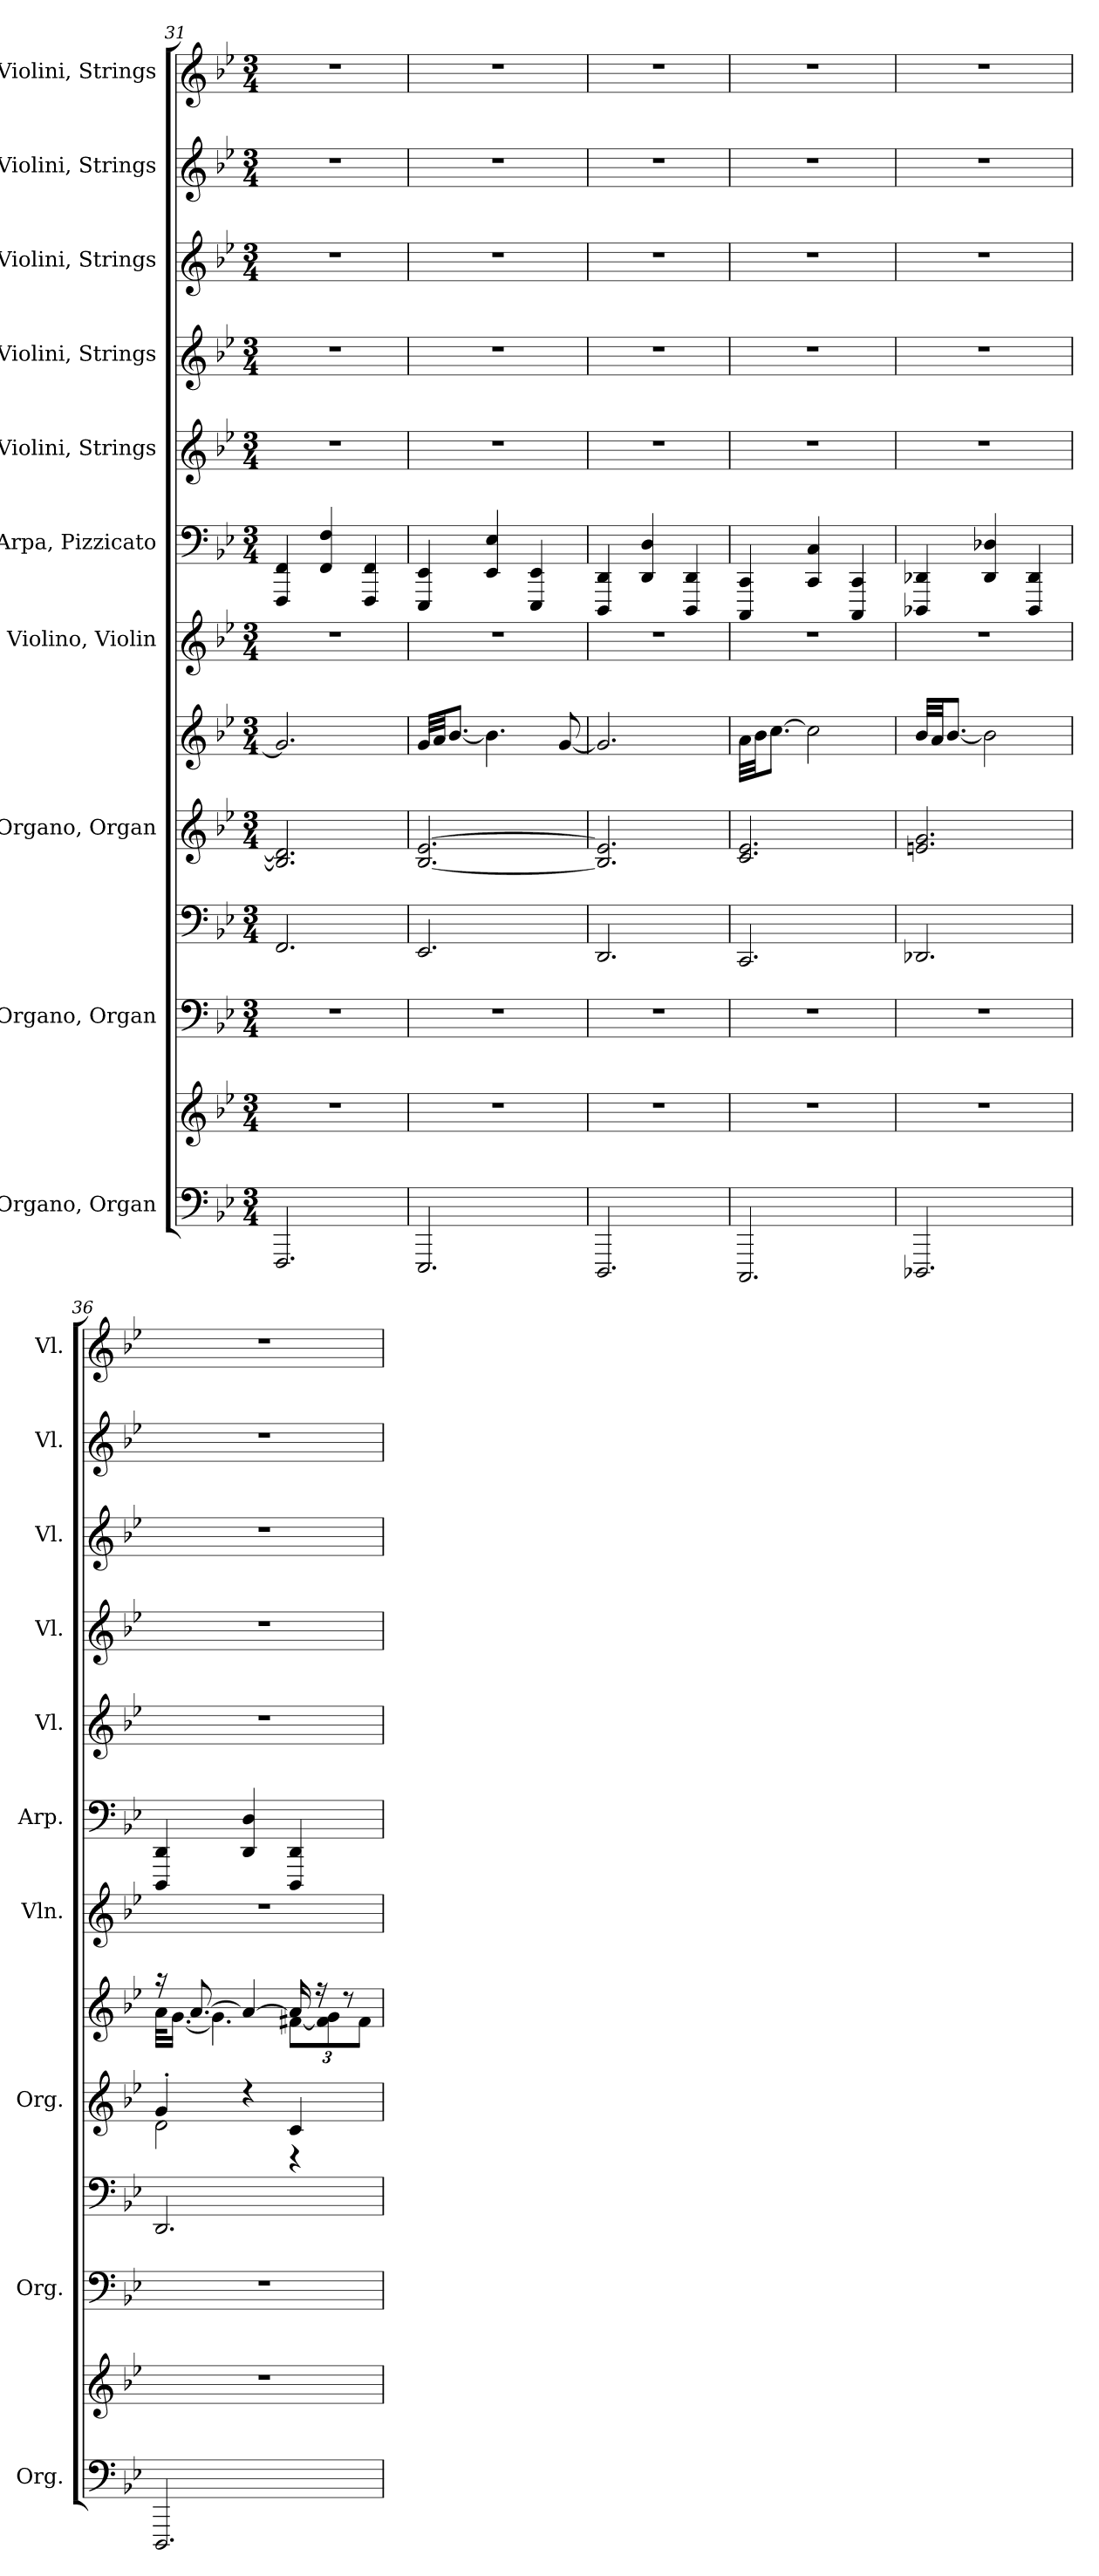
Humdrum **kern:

**kern	**kern	**kern	**kern	**kern	**kern	**kern	**kern	**kern	**kern	**kern	**kern	**kern
*part10	*part10	*part9	*part9	*part8	*part8	*part7	*part6	*part5	*part4	*part3	*part2	*part1
*staff13	*staff12	*staff11	*staff10	*staff9	*staff8	*staff7	*staff6	*staff5	*staff4	*staff3	*staff2	*staff1
*I"Organo, Organ	*	*I"Organo, Organ	*	*I"Organo, Organ	*	*I"Violino, Violin	*I"Arpa, Pizzicato	*I"Violini, Strings	*I"Violini, Strings	*I"Violini, Strings	*I"Violini, Strings	*I"Violini, Strings
*I'Org.	*	*I'Org.	*	*I'Org.	*	*I'Vln.	*I'Arp.	*I'Vl.	*I'Vl.	*I'Vl.	*I'Vl.	*I'Vl.
*clefF4	*clefG2	*clefF4	*clefF4	*clefG2	*clefG2	*clefG2	*clefF4	*clefG2	*clefG2	*clefG2	*clefG2	*clefG2
*k[b-e-]	*k[b-e-]	*k[b-e-]	*k[b-e-]	*k[b-e-]	*k[b-e-]	*k[b-e-]	*k[b-e-]	*k[b-e-]	*k[b-e-]	*k[b-e-]	*k[b-e-]	*k[b-e-]
*M3/4	*M3/4	*M3/4	*M3/4	*M3/4	*M3/4	*M3/4	*M3/4	*M3/4	*M3/4	*M3/4	*M3/4	*M3/4
=31	=31	=31	=31	=31	=31	=31	=31	=31	=31	=31	=31	=31
2.FFF/	2.r	2.r	2.FF/	2.B-/] 2.d/]	2.g/]	2.r	4FFF/ 4FF/	2.r	2.r	2.r	2.r	2.r
.	.	.	.	.	.	.	4FF/ 4F/	.	.	.	.	.
.	.	.	.	.	.	.	4FFF/ 4FF/	.	.	.	.	.
=32	=32	=32	=32	=32	=32	=32	=32	=32	=32	=32	=32	=32
2.EEE-/	2.r	2.r	2.EE-/	[2.B-/ [2.e-/	32g/LLL	2.r	4EEE-/ 4EE-/	2.r	2.r	2.r	2.r	2.r
.	.	.	.	.	32a/JJ	.	.	.	.	.	.	.
.	.	.	.	.	[8.b-/J	.	.	.	.	.	.	.
.	.	.	.	.	4.b-\]	.	4EE-/ 4E-/	.	.	.	.	.
.	.	.	.	.	.	.	4EEE-/ 4EE-/	.	.	.	.	.
.	.	.	.	.	[8g/	.	.	.	.	.	.	.
=33	=33	=33	=33	=33	=33	=33	=33	=33	=33	=33	=33	=33
2.DDD/	2.r	2.r	2.DD/	2.B-/] 2.e-/]	2.g/]	2.r	4DDD/ 4DD/	2.r	2.r	2.r	2.r	2.r
.	.	.	.	.	.	.	4DD/ 4D/	.	.	.	.	.
.	.	.	.	.	.	.	4DDD/ 4DD/	.	.	.	.	.
=34	=34	=34	=34	=34	=34	=34	=34	=34	=34	=34	=34	=34
2.CCC/	2.r	2.r	2.CC/	2.c/ 2.e-/	32a\LLL	2.r	4CCC/ 4CC/	2.r	2.r	2.r	2.r	2.r
.	.	.	.	.	32b-\JJ	.	.	.	.	.	.	.
.	.	.	.	.	[8.cc\J	.	.	.	.	.	.	.
.	.	.	.	.	2cc\]	.	4CC/ 4C/	.	.	.	.	.
.	.	.	.	.	.	.	4CCC/ 4CC/	.	.	.	.	.
=35	=35	=35	=35	=35	=35	=35	=35	=35	=35	=35	=35	=35
2.DDD-X/	2.r	2.r	2.DD-X/	2.en/ 2.g/	32b-/LLL	2.r	4DDD-X/ 4DD-X/	2.r	2.r	2.r	2.r	2.r
.	.	.	.	.	32a/JJ	.	.	.	.	.	.	.
.	.	.	.	.	[8.b-/J	.	.	.	.	.	.	.
.	.	.	.	.	2b-\]	.	4DD-/ 4D-X/	.	.	.	.	.
.	.	.	.	.	.	.	4DDD-/ 4DD-/	.	.	.	.	.
!!LO:PB:g=z
=36	=36	=36	=36	=36	=36	=36	=36	=36	=36	=36	=36	=36
*	*	*	*	*^	*^	*	*	*	*	*	*	*
2.DDD/	2.r	2.r	2.DD/	4g'/	2d\	16r	32a\KLL	2.r	4DDD/ 4DD/	2.r	2.r	2.r	2.r	2.r
.	.	.	.	.	.	.	[16.g\JJ	.	.	.	.	.	.	.
.	.	.	.	.	.	[8.a/	.	.	.	.	.	.	.	.
.	.	.	.	.	.	.	4.g\]	.	.	.	.	.	.	.
.	.	.	.	4r	.	4a/_	.	.	4DD/ 4D/	.	.	.	.	.
*	*	*	*	*	*	*	*Xbrackettup	*	*	*	*	*	*	*
.	.	.	.	4c/	4r	16a/]	[12f#X\L	.	4DDD/ 4DD/	.	.	.	.	.
.	.	.	.	.	.	16r	.	.	.	.	.	.	.	.
.	.	.	.	.	.	.	12f#\] 12g\	.	.	.	.	.	.	.
.	.	.	.	.	.	8r	.	.	.	.	.	.	.	.
.	.	.	.	.	.	.	12f#\J	.	.	.	.	.	.	.
*	*	*	*	*v	*v	*	*	*	*	*	*	*	*	*
*	*	*	*	*	*v	*v	*	*	*	*	*	*	*
=	=	=	=	=	=	=	=	=	=	=	=	=
*-	*-	*-	*-	*-	*-	*-	*-	*-	*-	*-	*-	*-
